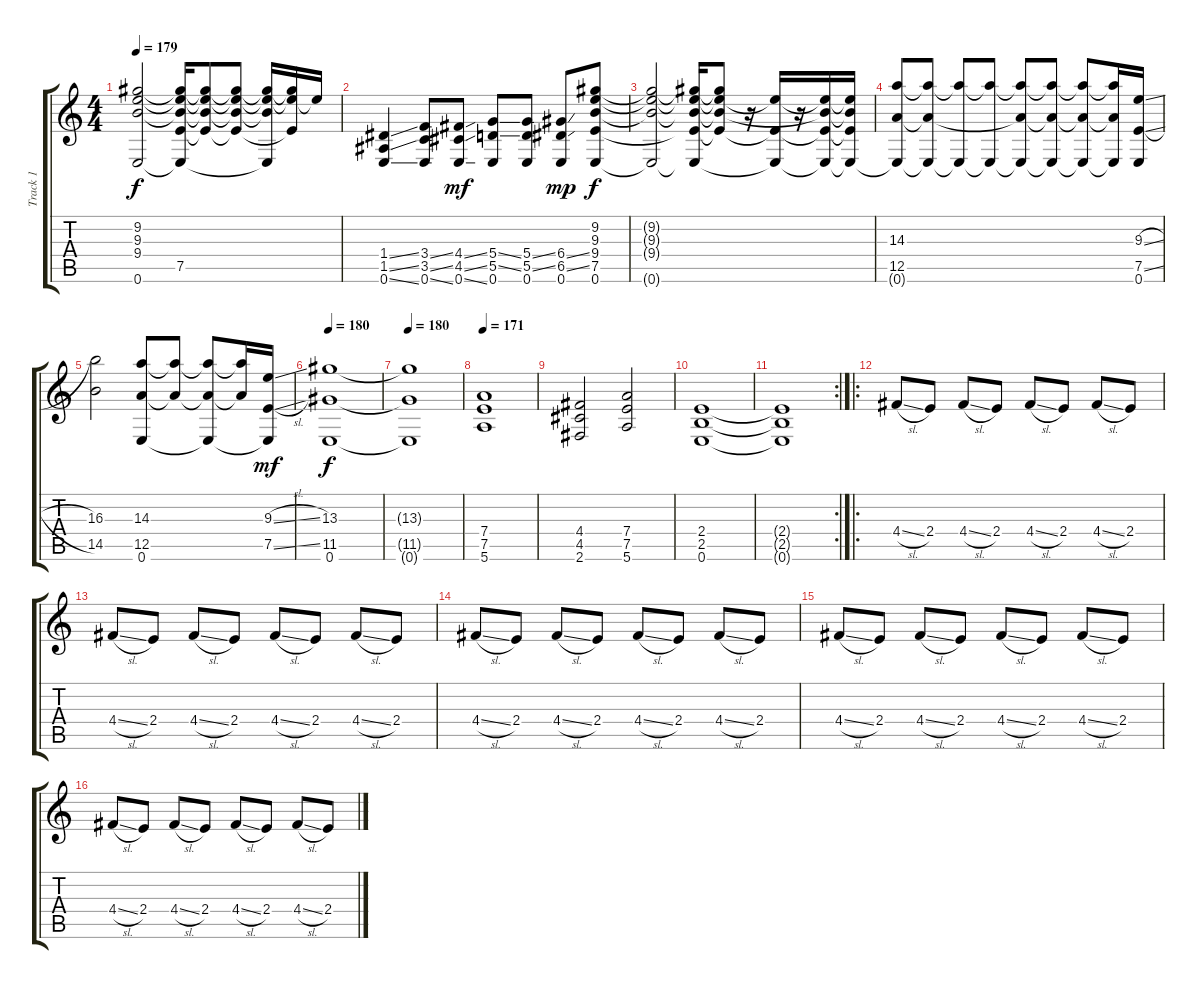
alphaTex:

\track ("Track 1" "Track 1") {instrument overdrivenguitar}
\staff {score tabs}
\tuning (E4 B3 G3 D3 A2 E2) {hide}
\ts (4 4)
\tempo 179
\clef g2
\ks c
(9.2{t} 9.3{t} 9.4{t} 0.6{t}).2{dy f} (9.2{t} 9.3{t} 9.4{t} 7.5{t} 0.6{t}).16 (9.2{t} 9.3{t} 9.4{t} 7.5{t}).8 (9.2{t} 9.3{t} 9.4{t} 7.5{t}).8 (9.2{t} 9.3{t} 9.4{t} 0.6{t}).16 (9.2{t} 9.3{t} 7.5{t}).16 9.3{t}.16 |
(1.4{ss} 1.5{ss} 0.6{ss}).4 (3.4{ss} 3.5{ss} 0.6{ss}).8 (4.4{ss} 4.5{ss} 0.6{ss}).8{dy mf} (5.4{ss} 5.5{ss} 0.6).8 (5.4{ss} 5.5{ss} 0.6).8 (6.4{ss} 6.5{ss} 0.6).8{dy mp} (9.2 9.3 9.4 7.5 0.6).8{dy f} |
(9.2{t} 9.3{t} 9.4{t} 0.6{t}).2 (9.2{t} 9.3{t} 9.4{t} 7.5{t} 0.6{t}).16 (9.2{t} 9.3{t} 9.4{t} 7.5{t}).8 r.16 (9.3{t} 7.5{t} 0.6{t}).16 r.16 (9.3{t} 9.4{t} 7.5{t} 0.6{t}).16 (9.3{t} 9.4{t} 7.5{t} 0.6{t}).16 |
(14.3 12.5 0.6{t}).8 (14.3{t} 12.5{t} 0.6{t}).8 (14.3{t} 0.6{t}).8 (14.3{t} 0.6{t}).8 (14.3{t} 12.5{t} 0.6{t}).8 (14.3{t} 12.5{t} 0.6{t}).8 (14.3{t} 12.5{t} 0.6{t}).8 (14.3{t} 12.5{t} 0.6{t}).16 (9.3{sl} 7.5{sl} 0.6).16 |
(16.3 14.5).2 (14.3 12.5 0.6).8 (14.3{t} 12.5{t}).8 (14.3{t} 12.5{t} 0.6{t}).8 (14.3{t} 12.5{t}).16 (9.3{sl} 7.5{sl} 0.6{t}).16{dy mf} |
\tempo 180
(13.3 11.5 0.6).1{dy f} |
\tempo 180
(13.3{t} 11.5{t} 0.6{t}).1 |
\tempo 171
(7.4 7.5 5.6).1 |
(4.4 4.5 2.6).2 (7.4 7.5 5.6).2 |
(2.4 2.5 0.6).1 |
\rc 2
(2.4{t} 2.5{t} 0.6{t}).1 |
\ro
4.4{sl}.8{volume 12} 2.4.8 4.4{sl}.8 2.4.8 4.4{sl}.8 2.4.8 4.4{sl}.8 2.4.8 |
4.4{sl}.8{volume 12} 2.4.8 4.4{sl}.8 2.4.8 4.4{sl}.8 2.4.8 4.4{sl}.8 2.4.8 |
4.4{sl}.8{volume 12} 2.4.8 4.4{sl}.8 2.4.8 4.4{sl}.8 2.4.8 4.4{sl}.8 2.4.8 |
4.4{sl}.8{volume 12} 2.4.8 4.4{sl}.8 2.4.8 4.4{sl}.8 2.4.8 4.4{sl}.8 2.4.8 |
4.4{sl}.8{volume 12} 2.4.8 4.4{sl}.8 2.4.8 4.4{sl}.8 2.4.8 4.4{sl}.8 2.4.8
